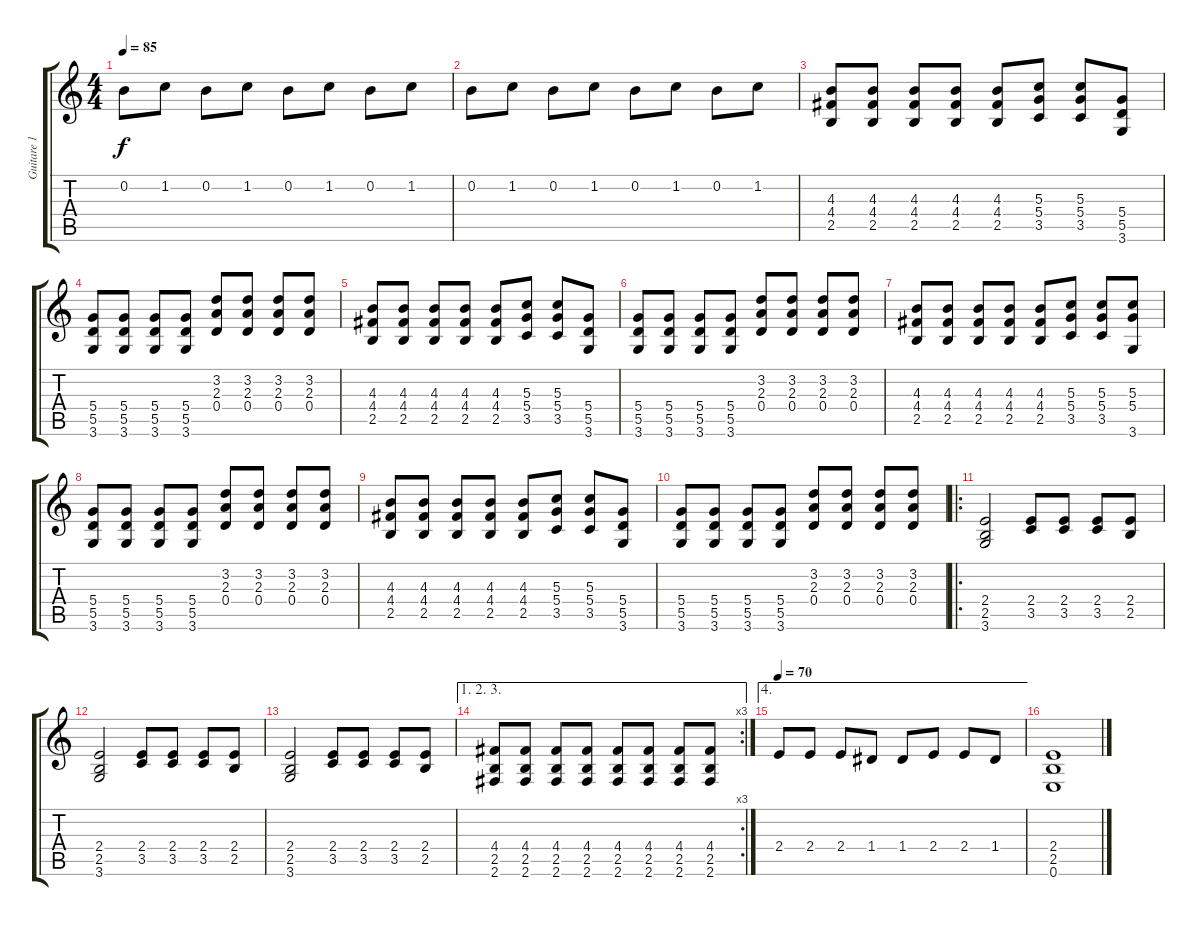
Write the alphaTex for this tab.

\track ("Guitare 1" "Guitare 1") {instrument electricguitarjazz}
\staff {score tabs}
\tuning (E4 B3 G3 D3 A2 E2) {hide}
\ts (4 4)
\tempo 85
\clef g2
\ks c
0.2.8{dy f} 1.2.8 0.2.8 1.2.8 0.2.8 1.2.8 0.2.8 1.2.8 |
0.2.8 1.2.8 0.2.8 1.2.8 0.2.8 1.2.8 0.2.8 1.2.8 |
(4.3 4.4 2.5).8{volume 10 instrument distortionguitar} (4.3 4.4 2.5).8 (4.3 4.4 2.5).8 (4.3 4.4 2.5).8 (4.3 4.4 2.5).8 (5.3 5.4 3.5).8 (5.3 5.4 3.5).8 (5.4 5.5 3.6).8 |
(5.4 5.5 3.6).8 (5.4 5.5 3.6).8 (5.4 5.5 3.6).8 (5.4 5.5 3.6).8 (3.2 2.3 0.4).8 (3.2 2.3 0.4).8 (3.2 2.3 0.4).8 (3.2 2.3 0.4).8 |
(4.3 4.4 2.5).8 (4.3 4.4 2.5).8 (4.3 4.4 2.5).8 (4.3 4.4 2.5).8 (4.3 4.4 2.5).8 (5.3 5.4 3.5).8 (5.3 5.4 3.5).8 (5.4 5.5 3.6).8 |
(5.4 5.5 3.6).8 (5.4 5.5 3.6).8 (5.4 5.5 3.6).8 (5.4 5.5 3.6).8 (3.2 2.3 0.4).8 (3.2 2.3 0.4).8 (3.2 2.3 0.4).8 (3.2 2.3 0.4).8 |
(4.3 4.4 2.5).8 (4.3 4.4 2.5).8 (4.3 4.4 2.5).8 (4.3 4.4 2.5).8 (4.3 4.4 2.5).8 (5.3 5.4 3.5).8 (5.3 5.4 3.5).8 (5.3 5.4 3.6).8 |
(5.4 5.5 3.6).8 (5.4 5.5 3.6).8 (5.4 5.5 3.6).8 (5.4 5.5 3.6).8 (3.2 2.3 0.4).8 (3.2 2.3 0.4).8 (3.2 2.3 0.4).8 (3.2 2.3 0.4).8 |
(4.3 4.4 2.5).8{instrument distortionguitar} (4.3 4.4 2.5).8 (4.3 4.4 2.5).8 (4.3 4.4 2.5).8 (4.3 4.4 2.5).8 (5.3 5.4 3.5).8 (5.3 5.4 3.5).8 (5.4 5.5 3.6).8 |
(5.4 5.5 3.6).8 (5.4 5.5 3.6).8 (5.4 5.5 3.6).8 (5.4 5.5 3.6).8 (3.2 2.3 0.4).8 (3.2 2.3 0.4).8 (3.2 2.3 0.4).8 (3.2 2.3 0.4).8 |
\ro
(2.4 2.5 3.6).2{volume 10 instrument distortionguitar} (2.4 3.5).8 (2.4 3.5).8 (2.4 3.5).8 (2.4 2.5).8 |
(2.4 2.5 3.6).2 (2.4 3.5).8 (2.4 3.5).8 (2.4 3.5).8 (2.4 2.5).8 |
(2.4 2.5 3.6).2 (2.4 3.5).8 (2.4 3.5).8 (2.4 3.5).8 (2.4 2.5).8 |
\ae (1 2 3)
\rc 3
(4.4 2.5 2.6).8 (4.4 2.5 2.6).8 (4.4 2.5 2.6).8 (4.4 2.5 2.6).8 (4.4 2.5 2.6).8 (4.4 2.5 2.6).8 (4.4 2.5 2.6).8 (4.4 2.5 2.6).8 |
\ae 4
\tempo 70
2.4.8{volume 16 instrument electricguitarjazz} 2.4.8 2.4.8 1.4.8 1.4.8 2.4.8 2.4.8 1.4.8 |
(2.4 2.5 0.6).1
